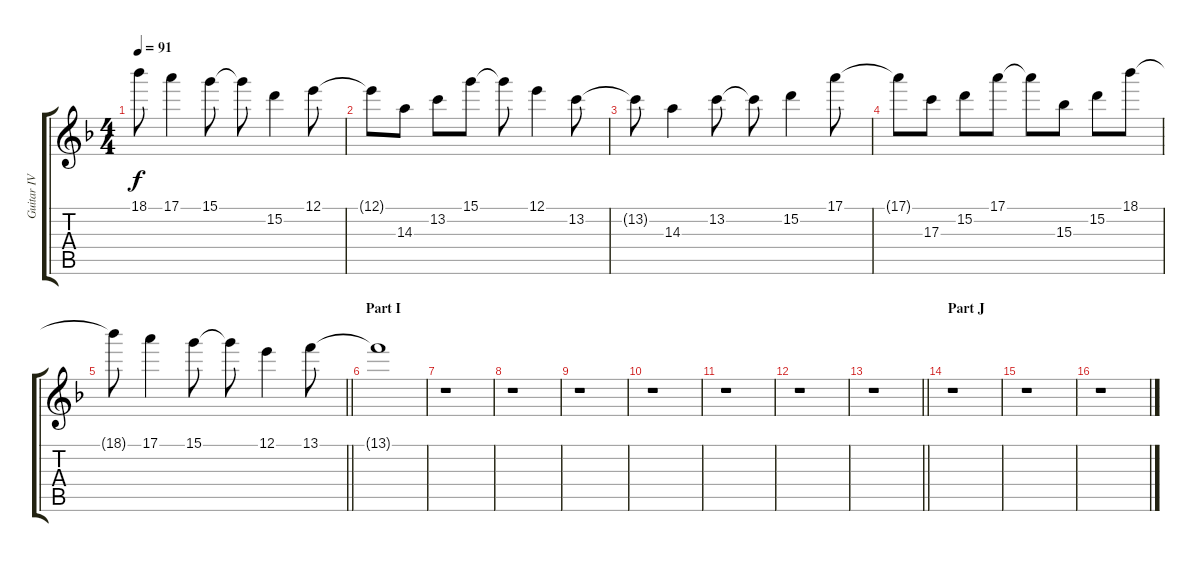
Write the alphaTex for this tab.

\track ("Guitar IV (Sugizo)" "Guitar IV ") {instrument distortionguitar}
\staff {score tabs}
\tuning (E4 B3 G3 D3 A2 E2) {hide}
\ts (4 4)
\tempo 91
\clef g2
\ks f
18.1{t}.8{dy f} 17.1.4 15.1.8 15.1{t}.8 15.2.4 12.1.8 |
12.1{t}.8 14.3.8 13.2.8 15.1.8 15.1{t}.8 12.1.4 13.2.8 |
13.2{t}.8 14.3.4 13.2.8 13.2{t}.8 15.2.4 17.1.8 |
17.1{t}.8 17.3.8 15.2.8 17.1.8 17.1{t}.8 15.3.8 15.2.8 18.1.8 |
\barLineRight lightlight
18.1{t}.8 17.1.4 15.1.8 15.1{t}.8 12.1.4 13.1.8 |
\section ("" "Part I")
13.1{t}.1 |
r.1 |
r.1 |
r.1 |
r.1 |
r.1 |
r.1 |
\barLineRight lightlight
r.1 |
\section ("" "Part J")
r.1 |
r.1 |
r.1
